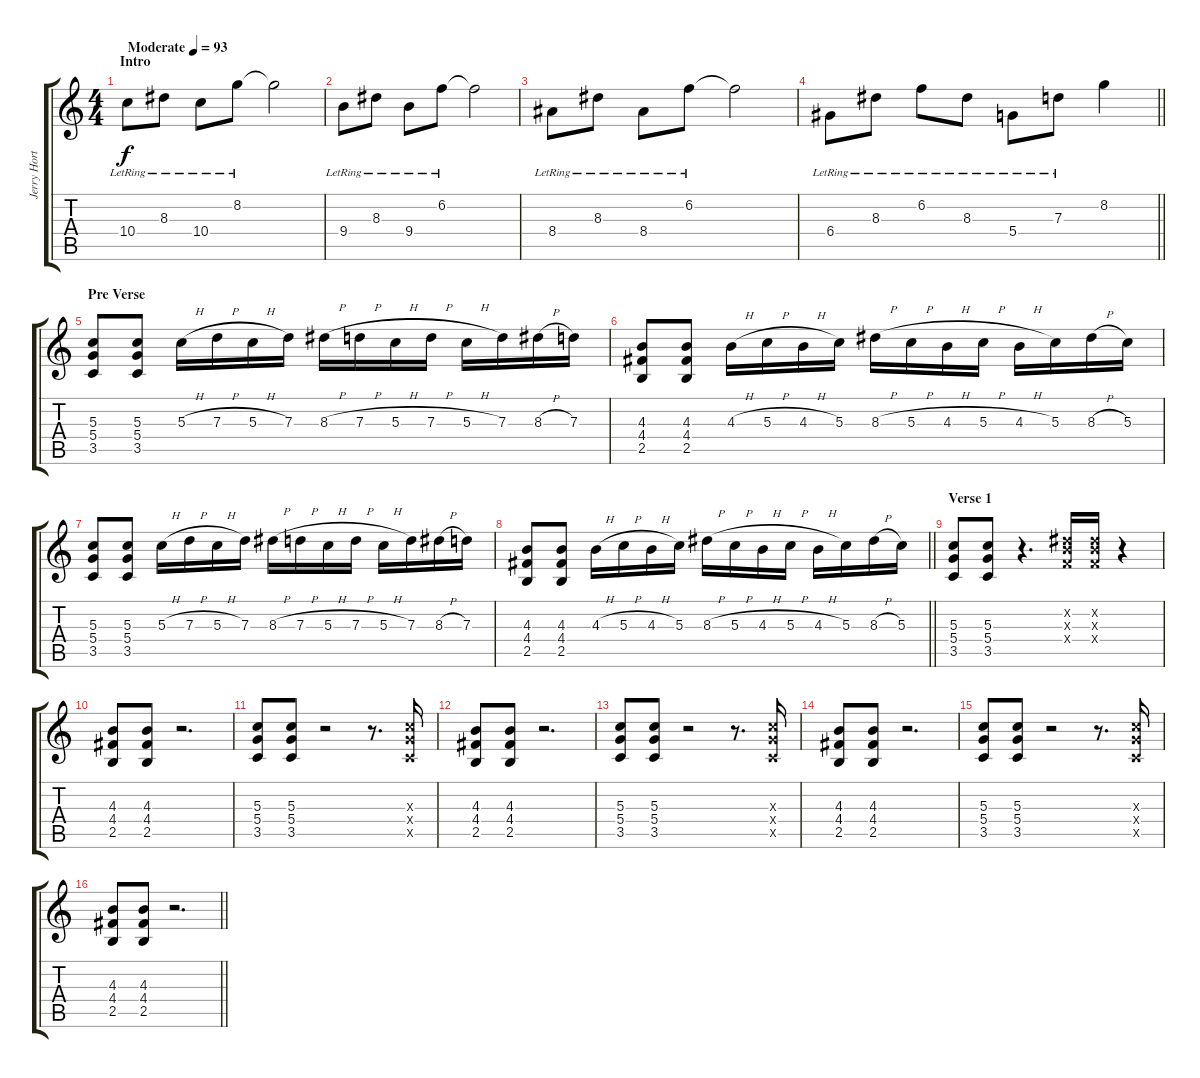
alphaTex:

\track ("Jerry Horton" "Jerry Hort") {instrument distortionguitar}
\staff {score tabs}
\tuning (E4 B3 G3 D3 A2 D2) {hide}
\ts (4 4)
\section ("" "Intro")
\tempo (93 "Moderate")
\clef g2
\ks c
10.4{lr}.8{dy f instrument electricguitarjazz} 8.3{lr}.8 10.4{lr}.8 8.2{lr}.8 8.2{t}.2 |
9.4{lr}.8 8.3{lr}.8 9.4{lr}.8 6.2{lr}.8 6.2{t}.2 |
8.4{lr}.8 8.3{lr}.8 8.4{lr}.8 6.2{lr}.8 6.2{t}.2 |
\barLineRight lightlight
6.4{lr}.8 8.3{lr}.8 6.2{lr}.8 8.3{lr}.8 5.4{lr}.8 7.3{lr}.8 8.2.4 |
\section ("" "Pre Verse")
(5.3 5.4 3.5).8{instrument distortionguitar} (5.3 5.4 3.5).8 5.3{h}.16 7.3{h}.16 5.3{h}.16 7.3.16 8.3{h}.16 7.3{h}.16 5.3{h}.16 7.3{h}.16 5.3{h}.16 7.3.16 8.3{h}.16 7.3.16 |
(4.3 4.4 2.5).8 (4.3 4.4 2.5).8 4.3{h}.16 5.3{h}.16 4.3{h}.16 5.3.16 8.3{h}.16 5.3{h}.16 4.3{h}.16 5.3{h}.16 4.3{h}.16 5.3.16 8.3{h}.16 5.3.16 |
(5.3 5.4 3.5).8 (5.3 5.4 3.5).8 5.3{h}.16 7.3{h}.16 5.3{h}.16 7.3.16 8.3{h}.16 7.3{h}.16 5.3{h}.16 7.3{h}.16 5.3{h}.16 7.3.16 8.3{h}.16 7.3.16 |
\barLineRight lightlight
(4.3 4.4 2.5).8 (4.3 4.4 2.5).8 4.3{h}.16 5.3{h}.16 4.3{h}.16 5.3.16 8.3{h}.16 5.3{h}.16 4.3{h}.16 5.3{h}.16 4.3{h}.16 5.3.16 8.3{h}.16 5.3.16 |
\section ("" "Verse 1")
(5.3 5.4 3.5).8 (5.3 5.4 3.5).8 r.4{d} (4.2{x} 4.3{x} 3.4{x}).16 (4.2{x} 4.3{x} 3.4{x}).16 r.4 |
(4.3 4.4 2.5).8 (4.3 4.4 2.5).8 r.2{d} |
(5.3 5.4 3.5).8 (5.3 5.4 3.5).8 r.2 r.8{d} (5.3{x} 5.4{x} 3.5{x}).16 |
(4.3 4.4 2.5).8 (4.3 4.4 2.5).8 r.2{d} |
(5.3 5.4 3.5).8 (5.3 5.4 3.5).8 r.2 r.8{d} (5.3{x} 5.4{x} 3.5{x}).16 |
(4.3 4.4 2.5).8 (4.3 4.4 2.5).8 r.2{d} |
(5.3 5.4 3.5).8 (5.3 5.4 3.5).8 r.2 r.8{d} (5.3{x} 5.4{x} 3.5{x}).16 |
\barLineRight lightlight
(4.3 4.4 2.5).8 (4.3 4.4 2.5).8 r.2{d}
